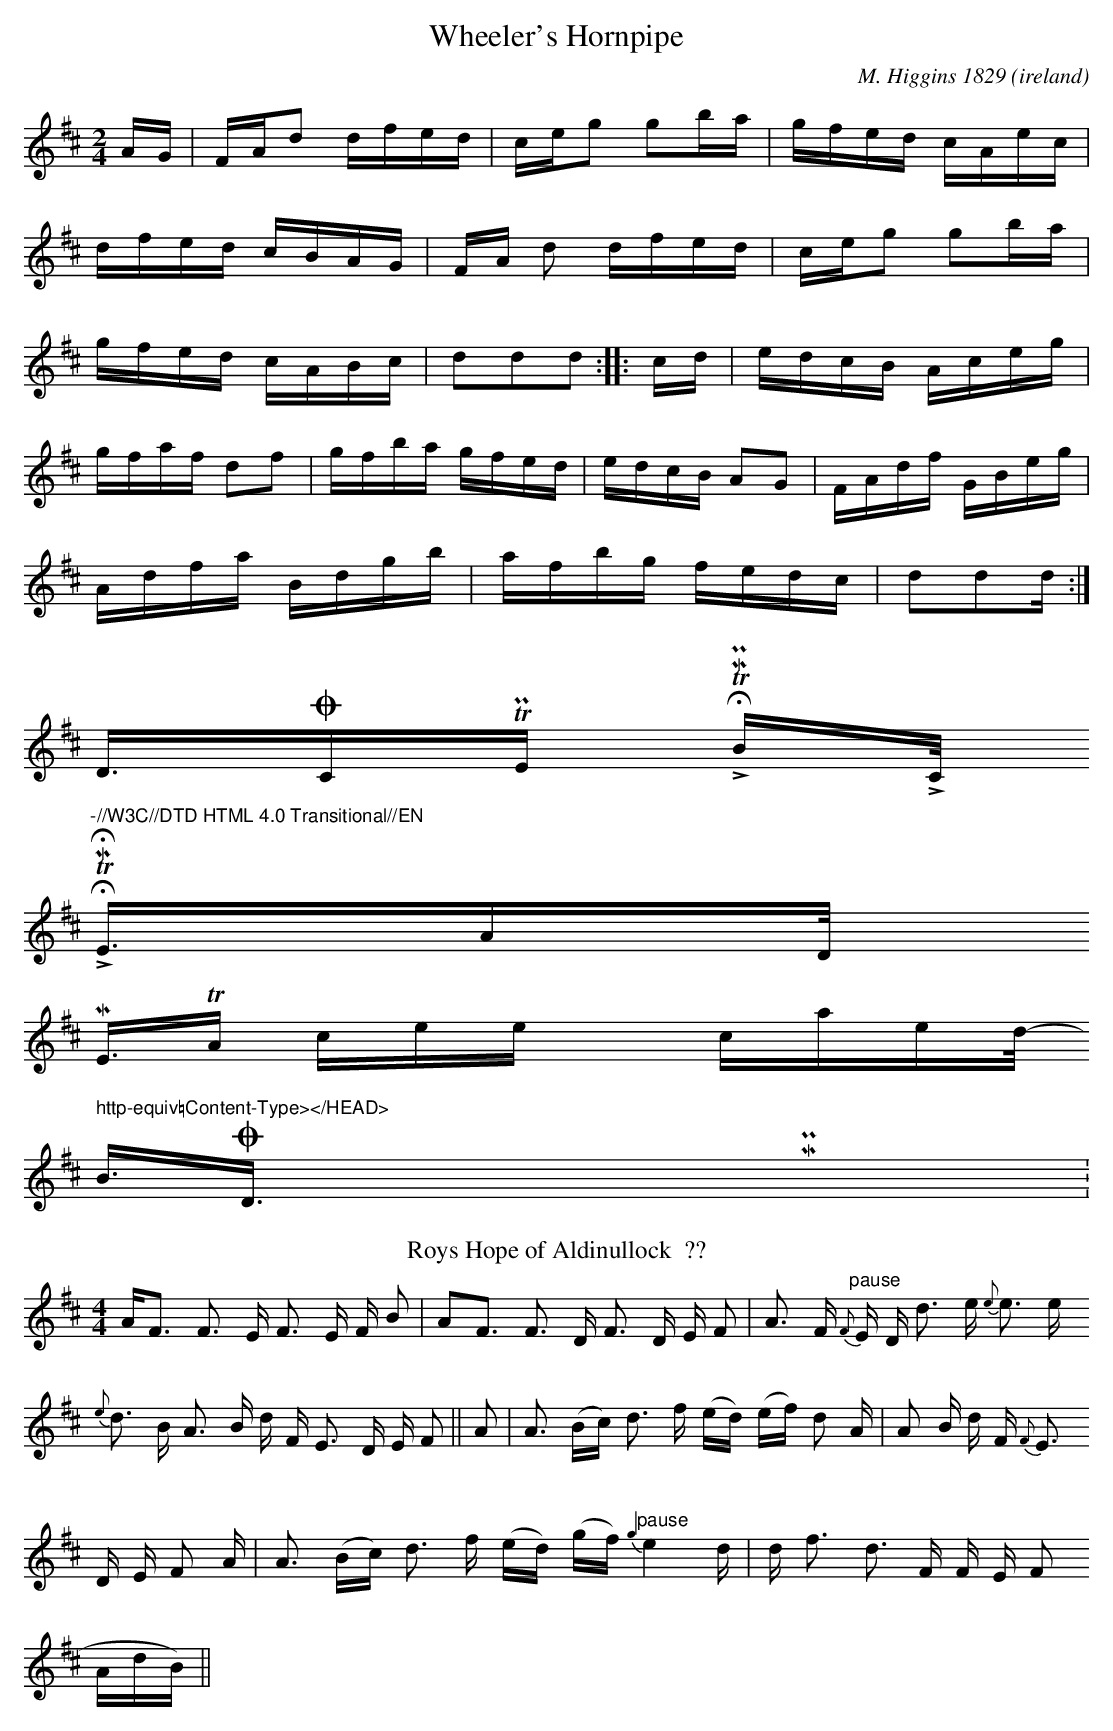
X:1
T:Wheeler's Hornpipe
O:ireland
C:M. Higgins 1829
L:1/16
M:2/4
K:D
AG | FAd2 dfed | ceg2 g2ba | gfed cAec |
dfed cBAG | FA d2 dfed | ceg2 g2ba |
gfed cABc | d2d2d2 :||: cd | edcB Aceg |
gfaf d2f2 | gfba gfed | edcB A2G2 | FAdf GBeg |
Adfa Bdgb | afbg fedc | d2d2d2 :|
<DOCTYPE HTML PUBLIC "-//W3C//DTD HTML 4.0 Transitional//EN">
<HTML><HEAD>
<META content="text/html; charset=windows-1252" http-equiv=Content-Type></HEAD>
<BODY><XMP>X: 1
T:Roys Hope of Aldinullock  ??
O:ireland
M:4/4
L:1/16
K:D
A2F3 F3 E F3 E F B2|A2F3 F3 D F3 D E F2|A3 F  {F}"pause"E D d3 e {e}e3 e
{e}d3 B A3 B d F E3 D E F2||A2|A3 (Bc) d3 f (ed) (ef) d2 A|A2 B d F {F}
E3 D E F2 A|A3 (Bc) d3 f (ed) (gf) {g4}"pause"e4 d|d f3 d3 F F E F2 ({
A}dB)||
